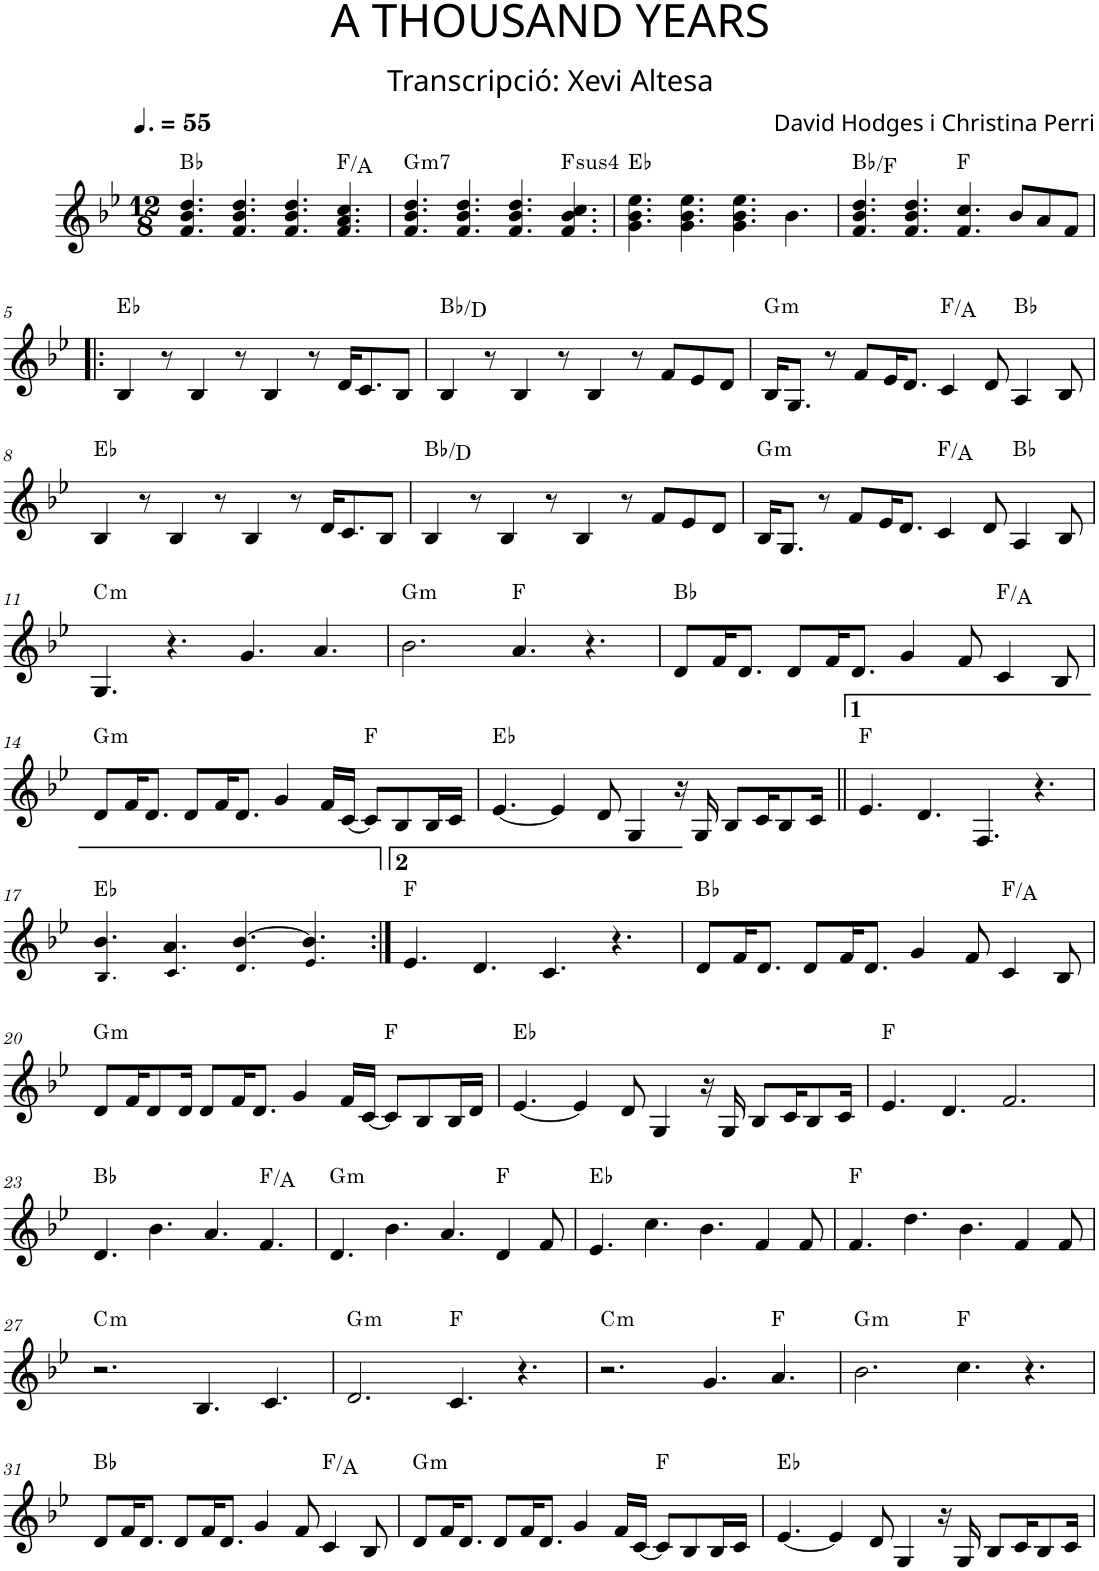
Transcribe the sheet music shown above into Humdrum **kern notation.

**kern	**harte
*part1	*part1
*staff1	*
*I"P1	*
*clefG2	*
*k[b-e-]	*
*B-:	*
*M12/8	*
*MM83	*
=1	=1
4.f/ 4.b-/ 4.dd/	Bb:maj
4.f/ 4.b-/ 4.dd/	.
4.f/ 4.b-/ 4.dd/	.
4.f/ 4.a/ 4.cc/	F:maj/3
=2	=2
!	!LO:H:kt=m7
4.f/ 4.b-/ 4.dd/	G:min7
4.f/ 4.b-/ 4.dd/	.
4.f/ 4.b-/ 4.dd/	.
!	!LO:H:kt=4
4.f/ 4.b-/ 4.cc/	F:sus4
=3	=3
4.g\ 4.b-\ 4.ee-\	Eb:maj
4.g\ 4.b-\ 4.ee-\	.
4.g\ 4.b-\ 4.ee-\	.
4.b-\	.
=4	=4
4.f/ 4.b-/ 4.dd/	Bb:maj/5
4.f/ 4.b-/ 4.dd/	.
4.f/ 4.cc/	F:maj
8b-/L	.
8a/	.
8f/J	.
!!LO:LB:g=z
=5!|:	=5!|:
4B-/	Eb:maj
8r	.
4B-/	.
8r	.
4B-/	.
8r	.
16d/KL	.
8.c/	.
8B-/J	.
=6	=6
4B-/	Bb:maj/3
8r	.
4B-/	.
8r	.
4B-/	.
8r	.
8f/L	.
8e-/	.
8d/J	.
=7	=7
!	!LO:H:kt=m
16B-/KL	G:min
8.G/J	.
8r	.
8f/L	.
16e-/K	.
8.d/J	.
4c/	F:maj/3
8d/	.
4A/	Bb:maj
8B-/	.
!!LO:LB:g=z
=8	=8
4B-/	Eb:maj
8r	.
4B-/	.
8r	.
4B-/	.
8r	.
16d/KL	.
8.c/	.
8B-/J	.
=9	=9
4B-/	Bb:maj/3
8r	.
4B-/	.
8r	.
4B-/	.
8r	.
8f/L	.
8e-/	.
8d/J	.
=10	=10
!	!LO:H:kt=m
16B-/KL	G:min
8.G/J	.
8r	.
8f/L	.
16e-/K	.
8.d/J	.
4c/	F:maj/3
8d/	.
4A/	Bb:maj
8B-/	.
!!LO:LB:g=z
=11	=11
!	!LO:H:kt=m
4.G/	C:min
4.r	.
4.g/	.
4.a/	.
=12	=12
!	!LO:H:kt=m
2.b-\	G:min
4.a/	F:maj
4.r	.
=13	=13
8d/L	Bb:maj
16f/K	.
8.d/J	.
8d/L	.
16f/K	.
8.d/J	.
4g/	.
8f/	.
4c/	F:maj/3
8B-/	.
!!LO:LB:g=z
=14	=14
!	!LO:H:kt=m
8d/L	G:min
16f/K	.
8.d/J	.
8d/L	.
16f/K	.
8.d/J	.
4g/	.
16f/LL	.
[<16c/JJ	.
8c/L]	F:maj
8B-/	.
16B-/L	.
16c/JJ	.
=15	=15
[<4.e-/	Eb:maj
4e-/]	.
8d/	.
4G/	.
16r	.
16G/	.
8B-/L	.
16c/K	.
8B-/	.
16c/Jk	.
=16||	=16||
4.e-/	F:maj
4.d/	.
4.F/	.
4.r	.
!!LO:LB:g=z
=17	=17
4.B-/ 4.b-/	Eb:maj
4.c/ 4.a/	.
4.d/ [>4.b-/	.
4.e-/ 4.b-/]	.
=18:|!	=18:|!
4.e-/	F:maj
4.d/	.
4.c/	.
4.r	.
=19	=19
8d/L	Bb:maj
16f/K	.
8.d/J	.
8d/L	.
16f/K	.
8.d/J	.
4g/	.
8f/	.
4c/	F:maj/3
8B-/	.
!!LO:LB:g=z
=20	=20
!	!LO:H:kt=m
8d/L	G:min
16f/K	.
8d/	.
16d/Jk	.
8d/L	.
16f/K	.
8.d/J	.
4g/	.
16f/LL	.
[<16c/JJ	.
8c/L]	F:maj
8B-/	.
16B-/L	.
16d/JJ	.
=21	=21
[<4.e-/	Eb:maj
4e-/]	.
8d/	.
4G/	.
16r	.
16G/	.
8B-/L	.
16c/K	.
8B-/	.
16c/Jk	.
=22	=22
4.e-/	F:maj
4.d/	.
2.f/	.
!!LO:LB:g=z
=23	=23
4.d/	Bb:maj
4.b-\	.
4.a/	.
4.f/	F:maj/3
=24	=24
!	!LO:H:kt=m
4.d/	G:min
4.b-\	.
4.a/	.
4d/	F:maj
8f/	.
=25	=25
4.e-/	Eb:maj
4.cc\	.
4.b-\	.
4f/	.
8f/	.
=26	=26
4.f/	F:maj
4.dd\	.
4.b-\	.
4f/	.
8f/	.
!!LO:LB:g=z
=27	=27
!	!LO:H:kt=m
2.r	C:min
4.B-/	.
4.c/	.
=28	=28
!	!LO:H:kt=m
2.d/	G:min
4.c/	F:maj
4.r	.
=29	=29
!	!LO:H:kt=m
2.r	C:min
4.g/	.
4.a/	F:maj
=30	=30
!	!LO:H:kt=m
2.b-\	G:min
4.cc\	F:maj
4.r	.
!!LO:LB:g=z
=31	=31
8d/L	Bb:maj
16f/K	.
8.d/J	.
8d/L	.
16f/K	.
8.d/J	.
4g/	.
8f/	.
4c/	F:maj/3
8B-/	.
=32	=32
!	!LO:H:kt=m
8d/L	G:min
16f/K	.
8.d/J	.
8d/L	.
16f/K	.
8.d/J	.
4g/	.
16f/LL	.
[<16c/JJ	.
8c/L]	F:maj
8B-/	.
16B-/L	.
16c/JJ	.
=33	=33
[<4.e-/	Eb:maj
4e-/]	.
8d/	.
4G/	.
16r	.
16G/	.
8B-/L	.
16c/K	.
8B-/	.
16c/Jk	.
=	=
*-	*-
